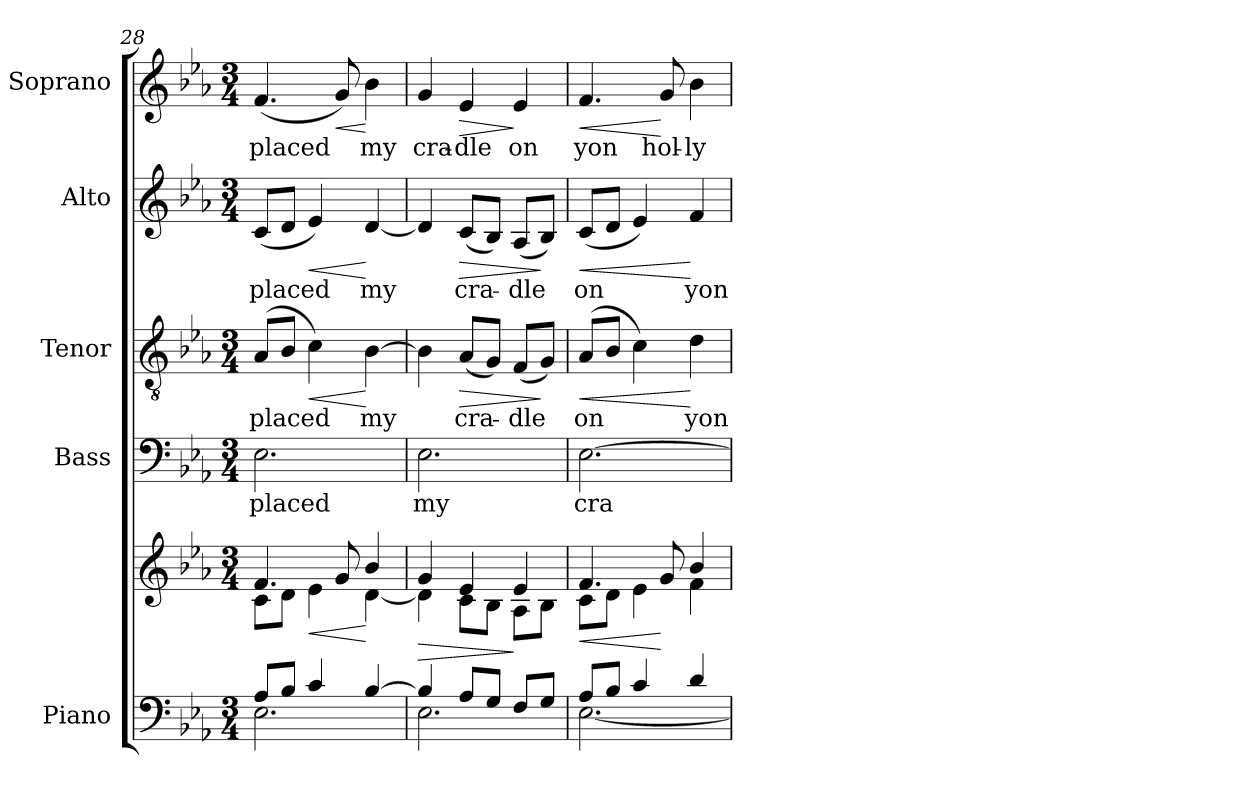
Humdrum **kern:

**kern	**kern	**dynam	**kern	**text	**kern	**text	**dynam	**kern	**text	**dynam	**kern	**text	**dynam
*part5	*part5	*part5	*part4	*part4	*part3	*part3	*part3	*part2	*part2	*part2	*part1	*part1	*part1
*staff6	*staff5	*staff5/6	*staff4	*staff4	*staff3	*staff3	*staff3	*staff2	*staff2	*staff2	*staff1	*staff1	*staff1
*I"Piano	*	*	*I"Bass	*	*I"Tenor	*	*	*I"Alto	*	*	*I"Soprano	*	*
*I'Pno.	*	*	*I'B.	*	*I'T.	*	*	*I'A.	*	*	*I'S.	*	*
*clefF4	*clefG2	*	*clefF4	*	*clefGv2	*	*	*clefG2	*	*	*clefG2	*	*
*	*	*	*	*	*ITrd7c12	*	*	*	*	*	*	*	*
*k[b-e-a-]	*k[b-e-a-]	*	*k[b-e-a-]	*	*k[b-e-a-]	*	*	*k[b-e-a-]	*	*	*k[b-e-a-]	*	*
*E-:	*E-:	*	*E-:	*	*E-:	*	*	*E-:	*	*	*E-:	*	*
*M3/4	*M3/4	*	*M3/4	*	*M3/4	*	*	*M3/4	*	*	*M3/4	*	*
=28	=28	=28	=28	=28	=28	=28	=28	=28	=28	=28	=28	=28	=28
*^	*^	*	*	*	*	*	*	*	*	*	*	*	*
!	!	!	!	!	!	!LO:LY:b:color=#000000	!	!	!	!	!	!	!	!	!
!	!	!	!	!	!	!	!	!LO:LY:b:color=#000000	!	!	!	!	!	!	!
!	!	!	!	!	!	!	!	!	!	!	!LO:LY:b:color=#000000	!	!	!	!
!	!	!	!	!	!	!	!	!	!	!	!	!	!	!LO:LY:b:color=#000000	!
8A-i/L	2.E-i\	4.fi/	8ci\L	.	2.E-i\	placed	(8AA-i/L	placed	.	(8ci/L	placed	.	(4.fi/	placed	.
8B-i/J	.	.	8di\J	.	.	.	8BB-i/J	.	.	8di/J	.	.	.	.	.
!	!	!	!	!LO:HP:b	!	!	!	!	!LO:HP:b	!	!	!LO:HP:b	!	!	!
4ci/	.	.	4e-i\	<	.	.	4Ci\)	.	<	4e-i/)	.	<	.	.	.
!	!	!	!	!	!	!	!	!	!	!	!	!	!	!	!LO:HP:b
.	.	8gi/	.	.	.	.	.	.	.	.	.	.	8gi/)	.	<
!	!	!	!	!	!	!	!	!LO:LY:b:color=#000000	!	!	!	!	!	!	!
!	!	!	!	!	!	!	!	!	!	!	!LO:LY:b:color=#000000	!	!	!	!
!	!	!	!	!	!	!	!	!	!	!	!	!	!	!LO:LY:b:color=#000000	!
[>4B-i/	.	4b-i/	[<4di\	[	.	.	[>4BB-i\	my	[	[<4di/	my	[	4b-i\	my	[
=29	=29	=29	=29	=29	=29	=29	=29	=29	=29	=29	=29	=29	=29	=29	=29
!	!	!	!	!LO:HP:b	!	!	!	!	!	!	!	!	!	!	!
!	!	!	!	!	!	!LO:LY:b:color=#000000	!	!	!	!	!	!	!	!	!
!	!	!	!	!	!	!	!	!	!	!	!	!	!	!LO:LY:b:color=#000000	!
4B-i/]	2.E-i\	4gi/	4di\]	>	2.E-i\	my	4BB-i\]	.	.	4di/]	.	.	4gi/	cra-	.
!	!	!	!	!	!	!	!	!LO:LY:b:color=#000000	!LO:HP:b	!	!	!	!	!	!
!	!	!	!	!	!	!	!	!	!	!	!LO:LY:b:color=#000000	!LO:HP:b	!	!	!
!	!	!	!	!	!	!	!	!	!	!	!	!	!	!LO:LY:b:color=#000000	!LO:HP:b
8A-i/L	.	4e-i/	8ci\L	.	.	.	(8AA-i/L	cra-	>	(8ci/L	cra-	>	4e-i/	-dle	>
8Gi/J	.	.	8B-i\J	.	.	.	8GGi/J)	.	.	8B-i/J)	.	.	.	.	.
!	!	!	!	!	!	!	!	!LO:LY:b:color=#000000	!	!	!	!	!	!	!
!	!	!	!	!	!	!	!	!	!	!	!LO:LY:b:color=#000000	!	!	!	!
!	!	!	!	!	!	!	!	!	!	!	!	!	!	!LO:LY:b:color=#000000	!
8Fi/L	.	4e-i/	8A-i\L	]	.	.	(8FFi/L	-dle	.	(8A-i/L	-dle	.	4e-i/	on	]
8Gi/J	.	.	8B-i\J	.	.	.	8GGi/J)	.	]	8B-i/J)	.	]	.	.	.
=30	=30	=30	=30	=30	=30	=30	=30	=30	=30	=30	=30	=30	=30	=30	=30
!	!	!	!	!LO:HP:b	!	!	!	!	!	!	!	!	!	!	!
!	!	!	!	!	!	!LO:LY:b:color=#000000	!	!	!	!	!	!	!	!	!
!	!	!	!	!	!	!	!	!LO:LY:b:color=#000000	!LO:HP:b	!	!	!	!	!	!
!	!	!	!	!	!	!	!	!	!	!	!LO:LY:b:color=#000000	!LO:HP:b	!	!	!
!	!	!	!	!	!	!	!	!	!	!	!	!	!	!LO:LY:b:color=#000000	!LO:HP:b
8A-i/L	[<2.E-i\	4.fi/	8ci\L	<	[>2.E-i\	cra-	(8AA-i/L	on	<	(8ci/L	on	<	4.fi/	yon	<
8B-i/J	.	.	8di\J	.	.	.	8BB-i/J	.	.	8di/J	.	.	.	.	.
4ci/	.	.	4e-i\	.	.	.	4Ci\)	.	.	4e-i/)	.	.	.	.	.
!	!	!	!	!	!	!	!	!	!	!	!	!	!	!LO:LY:b:color=#000000	!
.	.	8gi/	.	[	.	.	.	.	.	.	.	.	8gi/	hol-	[
!	!	!	!	!	!	!	!	!LO:LY:b:color=#000000	!	!	!	!	!	!	!
!	!	!	!	!	!	!	!	!	!	!	!LO:LY:b:color=#000000	!	!	!	!
!	!	!	!	!	!	!	!	!	!	!	!	!	!	!LO:LY:b:color=#000000	!
4di/	.	4b-i/	4fi\	.	.	.	4Di\	yon	[	4fi/	yon	[	4b-i\	-ly	.
*v	*v	*	*	*	*	*	*	*	*	*	*	*	*	*	*
*	*v	*v	*	*	*	*	*	*	*	*	*	*	*	*
=	=	=	=	=	=	=	=	=	=	=	=	=	=
*-	*-	*-	*-	*-	*-	*-	*-	*-	*-	*-	*-	*-	*-
